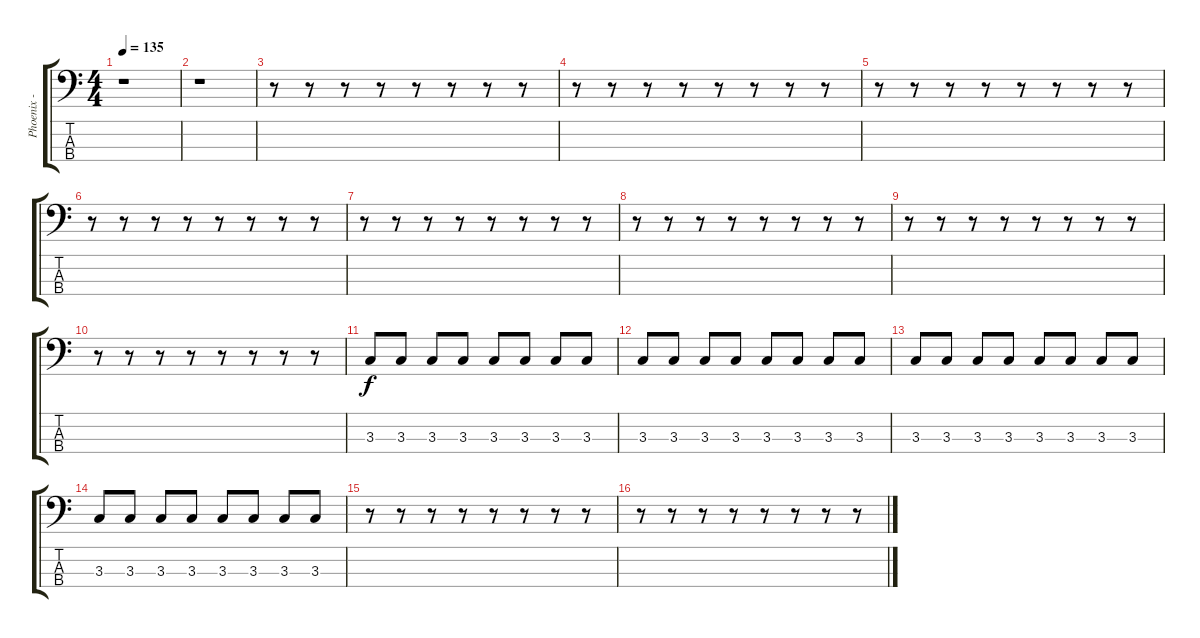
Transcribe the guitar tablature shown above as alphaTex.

\track ("Phoenix - Bass" "Phoenix - ") {instrument electricbasspick}
\staff {score tabs}
\tuning (G2 D2 A1 E1) {hide}
\ts (4 4)
\tempo 135
\clef f4
\ks c
r.1{dy f} |
r.1 |
r.8 r.8 r.8 r.8 r.8 r.8 r.8 r.8 |
r.8 r.8 r.8 r.8 r.8 r.8 r.8 r.8 |
r.8 r.8 r.8 r.8 r.8 r.8 r.8 r.8 |
r.8 r.8 r.8 r.8 r.8 r.8 r.8 r.8 |
r.8 r.8 r.8 r.8 r.8 r.8 r.8 r.8 |
r.8 r.8 r.8 r.8 r.8 r.8 r.8 r.8 |
r.8 r.8 r.8 r.8 r.8 r.8 r.8 r.8 |
r.8 r.8 r.8 r.8 r.8 r.8 r.8 r.8 |
3.3.8 3.3.8 3.3.8 3.3.8 3.3.8 3.3.8 3.3.8 3.3.8 |
3.3.8 3.3.8 3.3.8 3.3.8 3.3.8 3.3.8 3.3.8 3.3.8 |
3.3.8 3.3.8 3.3.8 3.3.8 3.3.8 3.3.8 3.3.8 3.3.8 |
3.3.8 3.3.8 3.3.8 3.3.8 3.3.8 3.3.8 3.3.8 3.3.8 |
r.8 r.8 r.8 r.8 r.8 r.8 r.8 r.8 |
r.8 r.8 r.8 r.8 r.8 r.8 r.8 r.8
